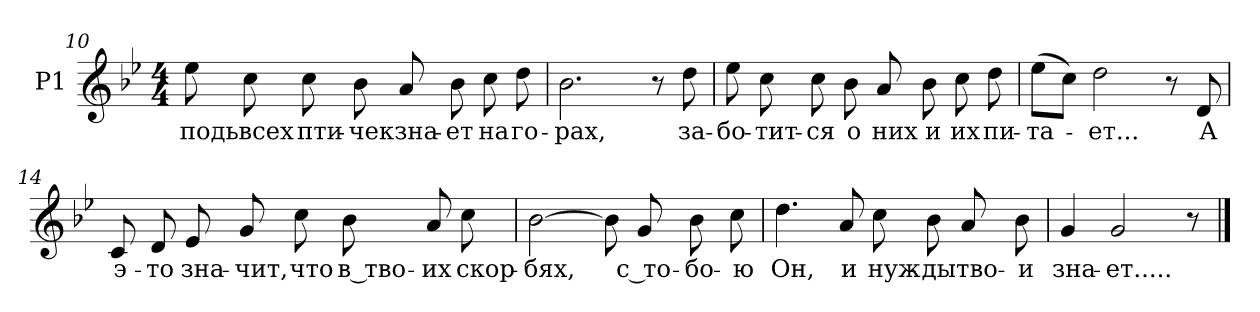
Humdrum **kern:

**kern	**text
*part1	*part1
*staff1	*staff1
*I"P1	*
*clefG2	*
*k[b-e-]	*
*g:	*
*M4/4	*
=10	=10
!	!LO:LY:b:color=#000000
8ee-i\	-подь
!	!LO:LY:b:color=#000000
8cci\	всех
!	!LO:LY:b:color=#000000
8cci\	пти-
!	!LO:LY:b:color=#000000
8b-i\	-чек
!	!LO:LY:b:color=#000000
8ai/	зна-
!	!LO:LY:b:color=#000000
8b-i\	-ет
!	!LO:LY:b:color=#000000
8cci\	на
!	!LO:LY:b:color=#000000
8ddi\	го-
=11	=11
!	!LO:LY:b:color=#000000
2.b-i\	-рах,
8r	.
!	!LO:LY:b:color=#000000
8ddi\	за-
!!LO:LB:g=z
=12	=12
!	!LO:LY:b:color=#000000
8ee-i\	-бо-
!	!LO:LY:b:color=#000000
8cci\	-тит-
!	!LO:LY:b:color=#000000
8cci\	-ся
!	!LO:LY:b:color=#000000
8b-i\	о
!	!LO:LY:b:color=#000000
8ai/	них
!	!LO:LY:b:color=#000000
8b-i\	и
!	!LO:LY:b:color=#000000
8cci\	их
!	!LO:LY:b:color=#000000
8ddi\	пи-
=13	=13
!	!LO:LY:b:color=#000000
(8ee-i\L	-та-
8cci\J)	.
!	!LO:LY:b:color=#000000
2ddi\	-ет...
8r	.
!	!LO:LY:b:color=#000000
8di/	А
=14	=14
!	!LO:LY:b:color=#000000
8ci/	э-
!	!LO:LY:b:color=#000000
8di/	-то
!	!LO:LY:b:color=#000000
8e-i/	зна-
!	!LO:LY:b:color=#000000
8gi/	-чит,
!	!LO:LY:b:color=#000000
8cci\	что
!	!LO:LY:b:color=#000000
8b-i\	в тво-
!	!LO:LY:b:color=#000000
8ai/	-их
!	!LO:LY:b:color=#000000
8cci\	скор-
!!LO:LB:g=z
=15	=15
!	!LO:LY:b:color=#000000
[>2b-i\	-бях,
8b-i\]	.
!	!LO:LY:b:color=#000000
8gi/	с то-
!	!LO:LY:b:color=#000000
8b-i\	-бо-
!	!LO:LY:b:color=#000000
8cci\	-ю
=16	=16
!	!LO:LY:b:color=#000000
4.ddi\	Он,
!	!LO:LY:b:color=#000000
8ai/	и
!	!LO:LY:b:color=#000000
8cci\	нуж-
!	!LO:LY:b:color=#000000
8b-i\	-ды
!	!LO:LY:b:color=#000000
8ai/	тво-
!	!LO:LY:b:color=#000000
8b-i\	-и
=17	=17
!	!LO:LY:b:color=#000000
4gi/	зна-
!	!LO:LY:b:color=#000000
2gi/	-ет.....
8r	.
==	==
*-	*-
